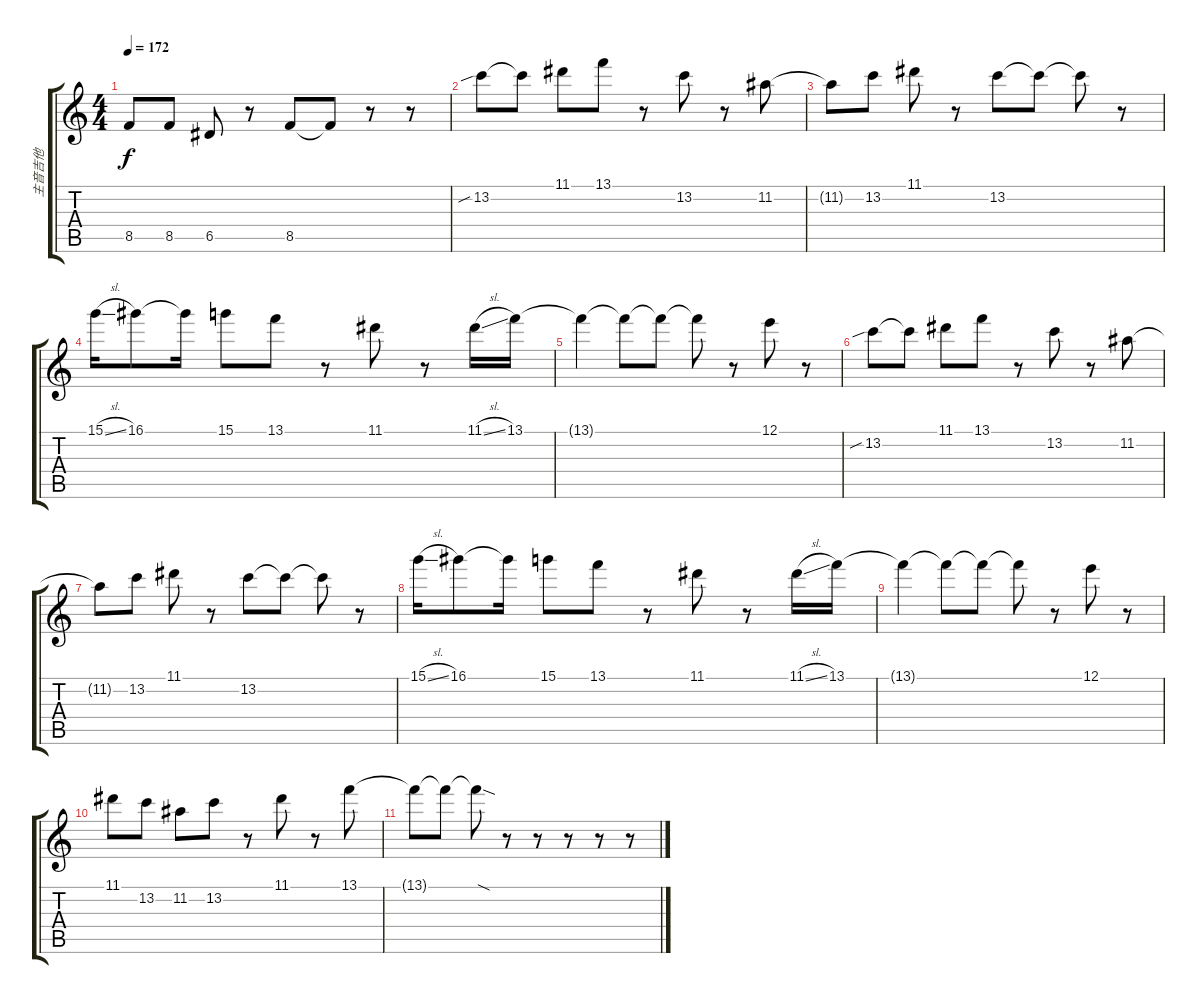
\track ("主音吉他" "主音吉他") {instrument distortionguitar}
\staff {score tabs}
\tuning (E4 B3 G3 D3 A2 E2) {hide}
\ts (4 4)
\tempo 172
\clef g2
\ks c
8.5{t}.8{dy f} 8.5.8 6.5.8 r.8 8.5.8 8.5{t}.8 r.8 r.8 |
13.2{sib}.8 13.2{t}.8 11.1.8 13.1.8 r.8 13.2.8 r.8 11.2.8 |
11.2{t}.8 13.2.8 11.1.8 r.8 13.2.8 13.2{t}.8 13.2{t}.8 r.8 |
15.1{sl}.16 16.1.8 16.1{t}.16 15.1.8 13.1.8 r.8 11.1.8 r.8 11.1{sl}.16 13.1.16 |
13.1{t}.4 13.1{t}.8 13.1{t}.8 13.1{t}.8 r.8 12.1.8 r.8 |
13.2{sib}.8 13.2{t}.8 11.1.8 13.1.8 r.8 13.2.8 r.8 11.2.8 |
11.2{t}.8 13.2.8 11.1.8 r.8 13.2.8 13.2{t}.8 13.2{t}.8 r.8 |
15.1{sl}.16 16.1.8 16.1{t}.16 15.1.8 13.1.8 r.8 11.1.8 r.8 11.1{sl}.16 13.1.16 |
13.1{t}.4 13.1{t}.8 13.1{t}.8 13.1{t}.8 r.8 12.1.8 r.8 |
11.1.8 13.2.8 11.2.8 13.2.8 r.8 11.1.8 r.8 13.1.8 |
13.1{t}.8 13.1{t}.8 13.1{sod t}.8 r.8 r.8 r.8 r.8 r.8
